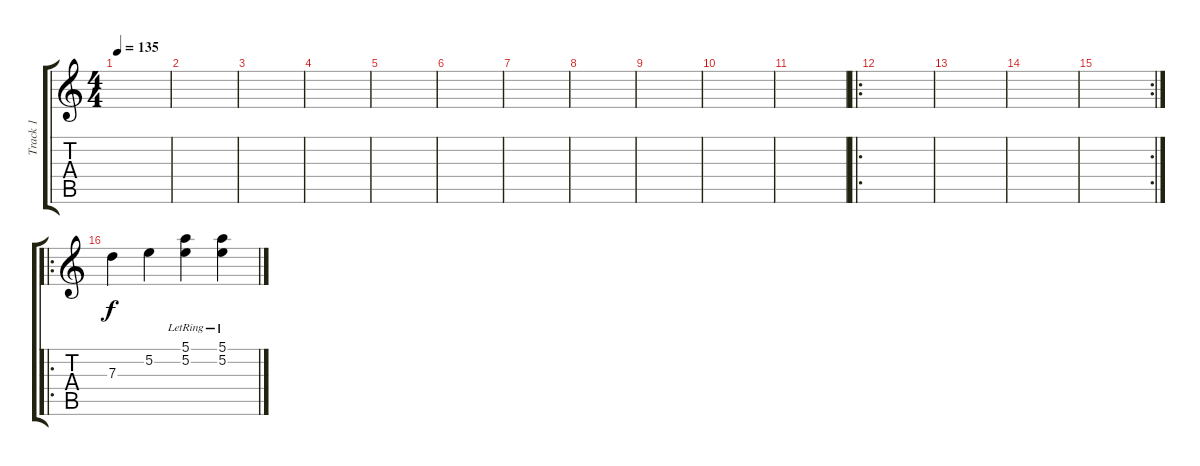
\track ("Track 1" "Track 1") {instrument electricguitarjazz}
\staff {score tabs}
\tuning (E4 B3 G3 D3 A2 E2) {hide}
\ts (4 4)
\tempo 135
\clef g2
\ks c
|
|
|
|
|
|
|
|
|
|
|
\ro
|
|
|
\rc 2
|
\ro
7.3.4 5.2.4 (5.1 5.2{lr}).4 (5.1 5.2{lr}).4
